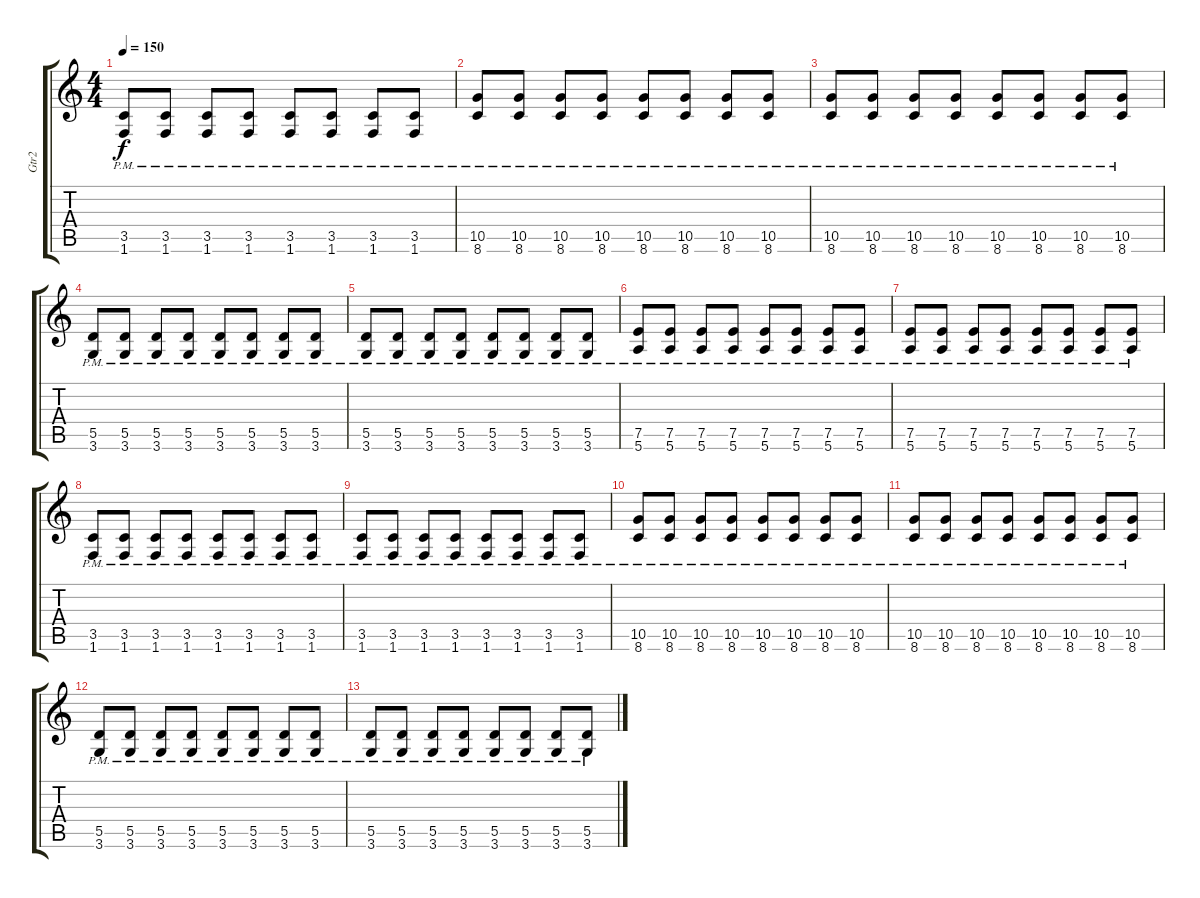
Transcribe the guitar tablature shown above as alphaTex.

\track ("Gtr2" "Gtr2") {instrument overdrivenguitar}
\staff {score tabs}
\tuning (E4 B3 G3 D3 A2 E2) {hide}
\ts (4 4)
\tempo 150
\clef g2
\ks c
(3.5{pm} 1.6{pm}).8{dy f} (3.5{pm} 1.6{pm}).8 (3.5{pm} 1.6{pm}).8 (3.5{pm} 1.6{pm}).8 (3.5{pm} 1.6{pm}).8 (3.5{pm} 1.6{pm}).8 (3.5{pm} 1.6{pm}).8 (3.5{pm} 1.6{pm}).8 |
(10.5{pm} 8.6{pm}).8 (10.5{pm} 8.6{pm}).8 (10.5{pm} 8.6{pm}).8 (10.5{pm} 8.6{pm}).8 (10.5{pm} 8.6{pm}).8 (10.5{pm} 8.6{pm}).8 (10.5{pm} 8.6{pm}).8 (10.5{pm} 8.6{pm}).8 |
(10.5{pm} 8.6{pm}).8 (10.5{pm} 8.6{pm}).8 (10.5{pm} 8.6{pm}).8 (10.5{pm} 8.6{pm}).8 (10.5{pm} 8.6{pm}).8 (10.5{pm} 8.6{pm}).8 (10.5{pm} 8.6{pm}).8 (10.5{pm} 8.6{pm}).8 |
(5.5{pm} 3.6{pm}).8 (5.5{pm} 3.6{pm}).8 (5.5{pm} 3.6{pm}).8 (5.5{pm} 3.6{pm}).8 (5.5{pm} 3.6{pm}).8 (5.5{pm} 3.6{pm}).8 (5.5{pm} 3.6{pm}).8 (5.5{pm} 3.6{pm}).8 |
(5.5{pm} 3.6{pm}).8 (5.5{pm} 3.6{pm}).8 (5.5{pm} 3.6{pm}).8 (5.5{pm} 3.6{pm}).8 (5.5{pm} 3.6{pm}).8 (5.5{pm} 3.6{pm}).8 (5.5{pm} 3.6{pm}).8 (5.5{pm} 3.6{pm}).8 |
(7.5{pm} 5.6{pm}).8 (7.5{pm} 5.6{pm}).8 (7.5{pm} 5.6{pm}).8 (7.5{pm} 5.6{pm}).8 (7.5{pm} 5.6{pm}).8 (7.5{pm} 5.6{pm}).8 (7.5{pm} 5.6{pm}).8 (7.5{pm} 5.6{pm}).8 |
(7.5{pm} 5.6{pm}).8 (7.5{pm} 5.6{pm}).8 (7.5{pm} 5.6{pm}).8 (7.5{pm} 5.6{pm}).8 (7.5{pm} 5.6{pm}).8 (7.5{pm} 5.6{pm}).8 (7.5{pm} 5.6{pm}).8 (7.5{pm} 5.6{pm}).8 |
(3.5{pm} 1.6{pm}).8 (3.5{pm} 1.6{pm}).8 (3.5{pm} 1.6{pm}).8 (3.5{pm} 1.6{pm}).8 (3.5{pm} 1.6{pm}).8 (3.5{pm} 1.6{pm}).8 (3.5{pm} 1.6{pm}).8 (3.5{pm} 1.6{pm}).8 |
(3.5{pm} 1.6{pm}).8 (3.5{pm} 1.6{pm}).8 (3.5{pm} 1.6{pm}).8 (3.5{pm} 1.6{pm}).8 (3.5{pm} 1.6{pm}).8 (3.5{pm} 1.6{pm}).8 (3.5{pm} 1.6{pm}).8 (3.5{pm} 1.6{pm}).8 |
(10.5{pm} 8.6{pm}).8 (10.5{pm} 8.6{pm}).8 (10.5{pm} 8.6{pm}).8 (10.5{pm} 8.6{pm}).8 (10.5{pm} 8.6{pm}).8 (10.5{pm} 8.6{pm}).8 (10.5{pm} 8.6{pm}).8 (10.5{pm} 8.6{pm}).8 |
(10.5{pm} 8.6{pm}).8 (10.5{pm} 8.6{pm}).8 (10.5{pm} 8.6{pm}).8 (10.5{pm} 8.6{pm}).8 (10.5{pm} 8.6{pm}).8 (10.5{pm} 8.6{pm}).8 (10.5{pm} 8.6{pm}).8 (10.5{pm} 8.6{pm}).8 |
(5.5{pm} 3.6{pm}).8 (5.5{pm} 3.6{pm}).8 (5.5{pm} 3.6{pm}).8 (5.5{pm} 3.6{pm}).8 (5.5{pm} 3.6{pm}).8 (5.5{pm} 3.6{pm}).8 (5.5{pm} 3.6{pm}).8 (5.5{pm} 3.6{pm}).8 |
(5.5{pm} 3.6{pm}).8 (5.5{pm} 3.6{pm}).8 (5.5{pm} 3.6{pm}).8 (5.5{pm} 3.6{pm}).8 (5.5{pm} 3.6{pm}).8 (5.5{pm} 3.6{pm}).8 (5.5{pm} 3.6{pm}).8 (5.5{pm} 3.6{pm}).8
